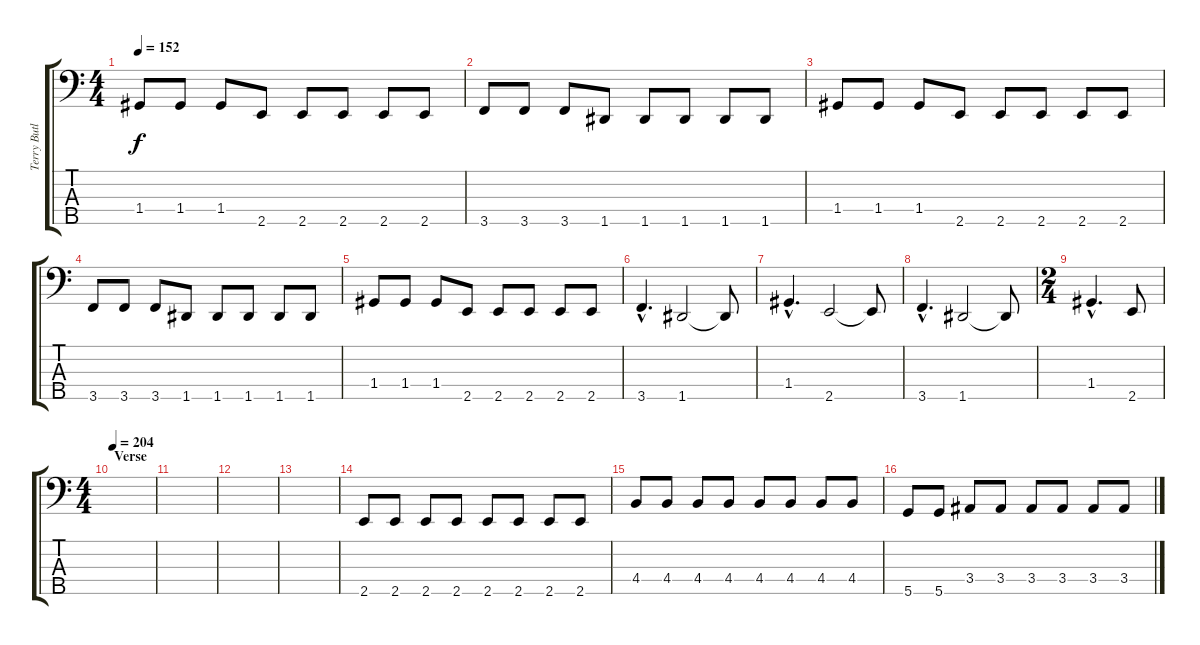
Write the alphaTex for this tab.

\track ("Terry Butler" "Terry Butl") {instrument electricbassfinger}
\staff {score tabs}
\tuning (A2 F2 C2 G1 D1) {hide}
\ts (4 4)
\tempo 152
\clef f4
\ks c
1.4.8{dy f} 1.4.8 1.4.8 2.5.8 2.5.8 2.5.8 2.5.8 2.5.8 |
3.5.8 3.5.8 3.5.8 1.5.8 1.5.8 1.5.8 1.5.8 1.5.8 |
1.4.8 1.4.8 1.4.8 2.5.8 2.5.8 2.5.8 2.5.8 2.5.8 |
3.5.8 3.5.8 3.5.8 1.5.8 1.5.8 1.5.8 1.5.8 1.5.8 |
1.4.8 1.4.8 1.4.8 2.5.8 2.5.8 2.5.8 2.5.8 2.5.8 |
3.5{hac}.4{d} 1.5.2 1.5{t}.8 |
1.4{hac}.4{d} 2.5.2 2.5{t}.8 |
3.5{hac}.4{d} 1.5.2 1.5{t}.8 |
\ts (2 4)
1.4{hac}.4{d} 2.5.8 |
\ts (4 4)
\section ("" "Verse")
\tempo 204
|
|
|
|
2.5.8 2.5.8 2.5.8 2.5.8 2.5.8 2.5.8 2.5.8 2.5.8 |
4.4.8 4.4.8 4.4.8 4.4.8 4.4.8 4.4.8 4.4.8 4.4.8 |
5.5.8 5.5.8 3.4.8 3.4.8 3.4.8 3.4.8 3.4.8 3.4.8
